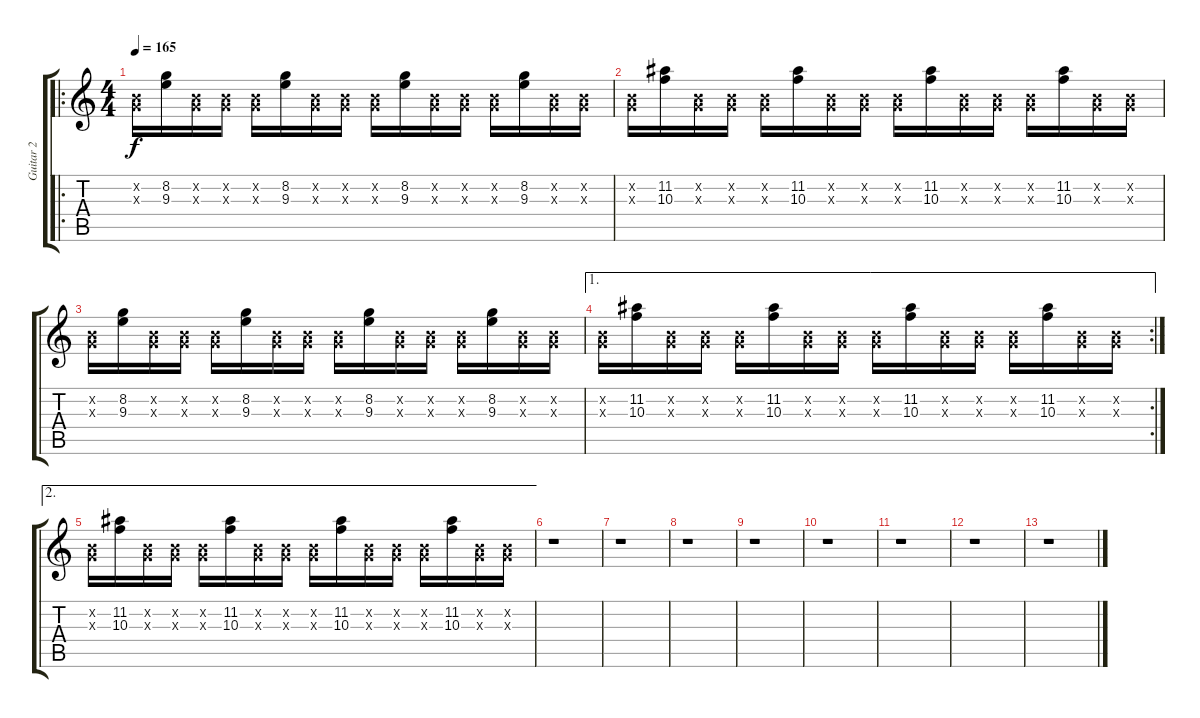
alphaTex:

\track ("Guitar 2" "Guitar 2") {instrument electricguitarclean}
\staff {score tabs}
\tuning (E4 B3 G3 D3 A2 E2) {hide}
\ro
\ts (4 4)
\tempo 165
\clef g2
\ks c
(0.2{x} 0.3{x}).16{dy f} (8.2 9.3).16 (0.2{x} 0.3{x}).16 (0.2{x} 0.3{x}).16 (0.2{x} 0.3{x}).16 (8.2 9.3).16 (0.2{x} 0.3{x}).16 (0.2{x} 0.3{x}).16 (0.2{x} 0.3{x}).16 (8.2 9.3).16 (0.2{x} 0.3{x}).16 (0.2{x} 0.3{x}).16 (0.2{x} 0.3{x}).16 (8.2 9.3).16 (0.2{x} 0.3{x}).16 (0.2{x} 0.3{x}).16 |
(0.2{x} 0.3{x}).16 (11.2 10.3).16 (0.2{x} 0.3{x}).16 (0.2{x} 0.3{x}).16 (0.2{x} 0.3{x}).16 (11.2 10.3).16 (0.2{x} 0.3{x}).16 (0.2{x} 0.3{x}).16 (0.2{x} 0.3{x}).16 (11.2 10.3).16 (0.2{x} 0.3{x}).16 (0.2{x} 0.3{x}).16 (0.2{x} 0.3{x}).16 (11.2 10.3).16 (0.2{x} 0.3{x}).16 (0.2{x} 0.3{x}).16 |
(0.2{x} 0.3{x}).16 (8.2 9.3).16 (0.2{x} 0.3{x}).16 (0.2{x} 0.3{x}).16 (0.2{x} 0.3{x}).16 (8.2 9.3).16 (0.2{x} 0.3{x}).16 (0.2{x} 0.3{x}).16 (0.2{x} 0.3{x}).16 (8.2 9.3).16 (0.2{x} 0.3{x}).16 (0.2{x} 0.3{x}).16 (0.2{x} 0.3{x}).16 (8.2 9.3).16 (0.2{x} 0.3{x}).16 (0.2{x} 0.3{x}).16 |
\ae 1
\rc 2
(0.2{x} 0.3{x}).16 (11.2 10.3).16 (0.2{x} 0.3{x}).16 (0.2{x} 0.3{x}).16 (0.2{x} 0.3{x}).16 (11.2 10.3).16 (0.2{x} 0.3{x}).16 (0.2{x} 0.3{x}).16 (0.2{x} 0.3{x}).16 (11.2 10.3).16 (0.2{x} 0.3{x}).16 (0.2{x} 0.3{x}).16 (0.2{x} 0.3{x}).16 (11.2 10.3).16 (0.2{x} 0.3{x}).16 (0.2{x} 0.3{x}).16 |
\ae 2
(0.2{x} 0.3{x}).16 (11.2 10.3).16 (0.2{x} 0.3{x}).16 (0.2{x} 0.3{x}).16 (0.2{x} 0.3{x}).16 (11.2 10.3).16 (0.2{x} 0.3{x}).16 (0.2{x} 0.3{x}).16 (0.2{x} 0.3{x}).16 (11.2 10.3).16 (0.2{x} 0.3{x}).16 (0.2{x} 0.3{x}).16 (0.2{x} 0.3{x}).16 (11.2 10.3).16 (0.2{x} 0.3{x}).16 (0.2{x} 0.3{x}).16 |
r.1 |
r.1 |
r.1 |
r.1 |
r.1 |
r.1 |
r.1 |
r.1
